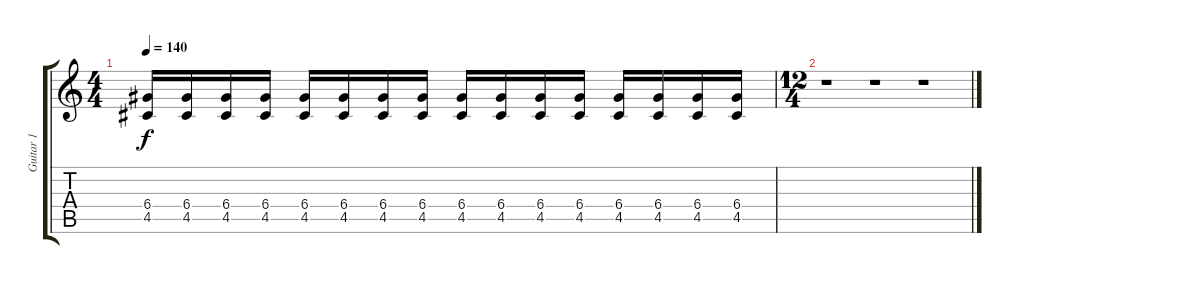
\track ("Guitar 1" "Guitar 1") {instrument distortionguitar}
\staff {score tabs}
\tuning (E4 B3 G3 D3 A2 E2) {hide}
\ts (4 4)
\tempo 140
\clef g2
\ks c
(6.4 4.5).16{dy f} (6.4 4.5).16 (6.4 4.5).16 (6.4 4.5).16 (6.4 4.5).16 (6.4 4.5).16 (6.4 4.5).16 (6.4 4.5).16 (6.4 4.5).16 (6.4 4.5).16 (6.4 4.5).16 (6.4 4.5).16 (6.4 4.5).16 (6.4 4.5).16 (6.4 4.5).16 (6.4 4.5).16 |
\ts (12 4)
r.1 r.1 r.1
